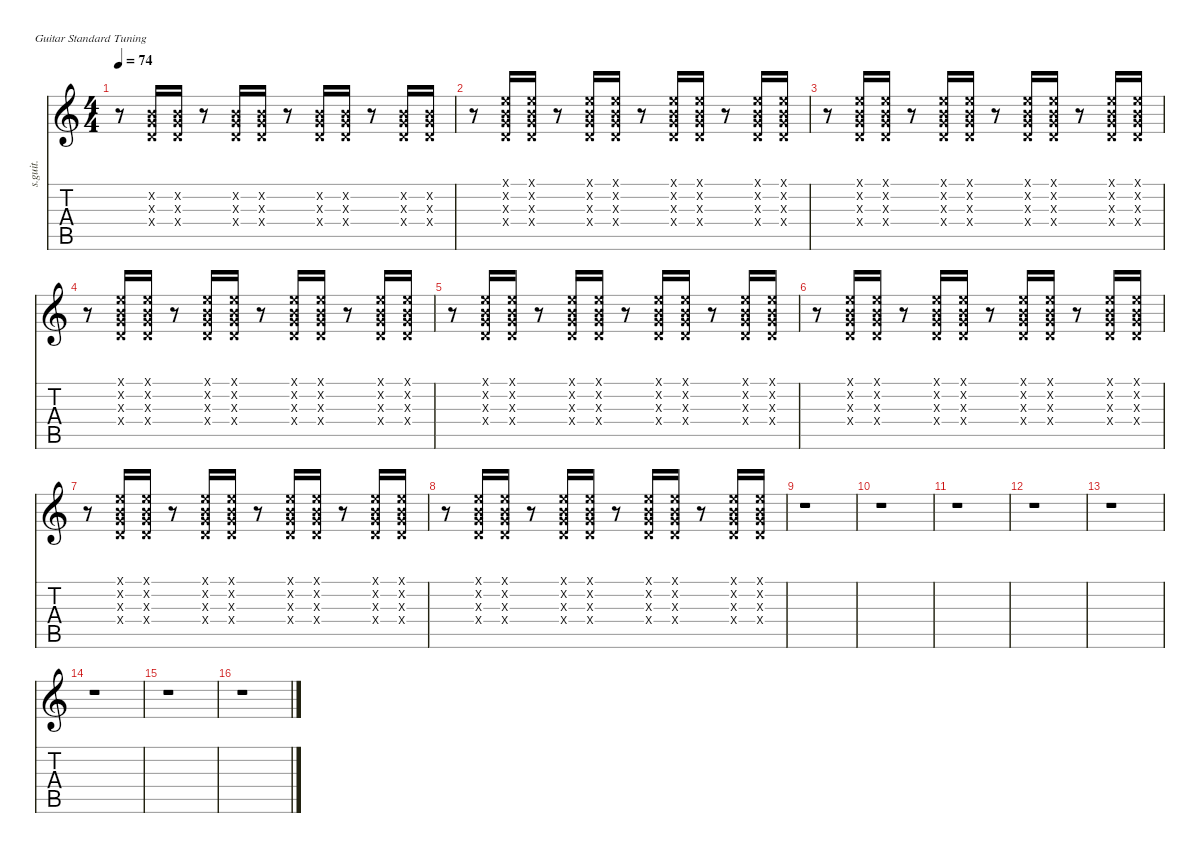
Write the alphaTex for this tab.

\defaultSystemsLayout 4
\hideDynamics
\bracketExtendMode nobrackets
\track ("Joe Walsh - Overdubs" "s.guit.") {instrument overdrivenguitar}
\staff {score tabs}
\tuning (E4 B3 G3 D3 A2 E2)
\ts (4 4)
\tempo 74
\clef g2
\ks c
r.8{dy f} (0.2{x} 0.3{x} 0.4{x}).16{lyrics (0 "") lyrics (1 "") lyrics (2 "") lyrics (3 "") lyrics (4 "")} (0.2{x} 0.3{x} 0.4{x}).16{lyrics (0 "") lyrics (1 "") lyrics (2 "") lyrics (3 "") lyrics (4 "")} r.8 (0.2{x} 0.3{x} 0.4{x}).16{lyrics (0 "") lyrics (1 "") lyrics (2 "") lyrics (3 "") lyrics (4 "")} (0.2{x} 0.3{x} 0.4{x}).16{lyrics (0 "") lyrics (1 "") lyrics (2 "") lyrics (3 "") lyrics (4 "")} r.8 (0.2{x} 0.3{x} 0.4{x}).16{lyrics (0 "") lyrics (1 "") lyrics (2 "") lyrics (3 "") lyrics (4 "")} (0.2{x} 0.3{x} 0.4{x}).16{lyrics (0 "") lyrics (1 "") lyrics (2 "") lyrics (3 "") lyrics (4 "")} r.8 (0.2{x} 0.3{x} 0.4{x}).16{lyrics (0 "") lyrics (1 "") lyrics (2 "") lyrics (3 "") lyrics (4 "")} (0.2{x} 0.3{x} 0.4{x}).16{lyrics (0 "") lyrics (1 "") lyrics (2 "") lyrics (3 "") lyrics (4 "")} |
r.8 (0.1{x} 0.2{x} 0.3{x} 0.4{x}).16{lyrics (0 "") lyrics (1 "") lyrics (2 "") lyrics (3 "") lyrics (4 "")} (0.1{x} 0.2{x} 0.3{x} 0.4{x}).16{lyrics (0 "") lyrics (1 "") lyrics (2 "") lyrics (3 "") lyrics (4 "")} r.8 (0.1{x} 0.2{x} 0.3{x} 0.4{x}).16{lyrics (0 "") lyrics (1 "") lyrics (2 "") lyrics (3 "") lyrics (4 "")} (0.1{x} 0.2{x} 0.3{x} 0.4{x}).16{lyrics (0 "") lyrics (1 "") lyrics (2 "") lyrics (3 "") lyrics (4 "")} r.8 (0.1{x} 0.2{x} 0.3{x} 0.4{x}).16{lyrics (0 "") lyrics (1 "") lyrics (2 "") lyrics (3 "") lyrics (4 "")} (0.1{x} 0.2{x} 0.3{x} 0.4{x}).16{lyrics (0 "") lyrics (1 "") lyrics (2 "") lyrics (3 "") lyrics (4 "")} r.8 (0.1{x} 0.2{x} 0.3{x} 0.4{x}).16{lyrics (0 "") lyrics (1 "") lyrics (2 "") lyrics (3 "") lyrics (4 "")} (0.1{x} 0.2{x} 0.3{x} 0.4{x}).16{lyrics (0 "") lyrics (1 "") lyrics (2 "") lyrics (3 "") lyrics (4 "")} |
r.8 (0.1{x} 0.2{x} 0.3{x} 0.4{x}).16{lyrics (0 "") lyrics (1 "") lyrics (2 "") lyrics (3 "") lyrics (4 "")} (0.1{x} 0.2{x} 0.3{x} 0.4{x}).16{lyrics (0 "") lyrics (1 "") lyrics (2 "") lyrics (3 "") lyrics (4 "")} r.8 (0.1{x} 0.2{x} 0.3{x} 0.4{x}).16{lyrics (0 "") lyrics (1 "") lyrics (2 "") lyrics (3 "") lyrics (4 "")} (0.1{x} 0.2{x} 0.3{x} 0.4{x}).16{lyrics (0 "") lyrics (1 "") lyrics (2 "") lyrics (3 "") lyrics (4 "")} r.8 (0.1{x} 0.2{x} 0.3{x} 0.4{x}).16{lyrics (0 "") lyrics (1 "") lyrics (2 "") lyrics (3 "") lyrics (4 "")} (0.1{x} 0.2{x} 0.3{x} 0.4{x}).16{lyrics (0 "") lyrics (1 "") lyrics (2 "") lyrics (3 "") lyrics (4 "")} r.8 (0.1{x} 0.2{x} 0.3{x} 0.4{x}).16{lyrics (0 "") lyrics (1 "") lyrics (2 "") lyrics (3 "") lyrics (4 "")} (0.1{x} 0.2{x} 0.3{x} 0.4{x}).16{lyrics (0 "") lyrics (1 "") lyrics (2 "") lyrics (3 "") lyrics (4 "")} |
r.8 (0.1{x} 0.2{x} 0.3{x} 0.4{x}).16{lyrics (0 "") lyrics (1 "") lyrics (2 "") lyrics (3 "") lyrics (4 "")} (0.1{x} 0.2{x} 0.3{x} 0.4{x}).16{lyrics (0 "") lyrics (1 "") lyrics (2 "") lyrics (3 "") lyrics (4 "")} r.8 (0.1{x} 0.2{x} 0.3{x} 0.4{x}).16{lyrics (0 "") lyrics (1 "") lyrics (2 "") lyrics (3 "") lyrics (4 "")} (0.1{x} 0.2{x} 0.3{x} 0.4{x}).16{lyrics (0 "") lyrics (1 "") lyrics (2 "") lyrics (3 "") lyrics (4 "")} r.8 (0.1{x} 0.2{x} 0.3{x} 0.4{x}).16{lyrics (0 "") lyrics (1 "") lyrics (2 "") lyrics (3 "") lyrics (4 "")} (0.1{x} 0.2{x} 0.3{x} 0.4{x}).16{lyrics (0 "") lyrics (1 "") lyrics (2 "") lyrics (3 "") lyrics (4 "")} r.8 (0.1{x} 0.2{x} 0.3{x} 0.4{x}).16{lyrics (0 "") lyrics (1 "") lyrics (2 "") lyrics (3 "") lyrics (4 "")} (0.1{x} 0.2{x} 0.3{x} 0.4{x}).16{lyrics (0 "") lyrics (1 "") lyrics (2 "") lyrics (3 "") lyrics (4 "")} |
r.8 (0.1{x} 0.2{x} 0.3{x} 0.4{x}).16{lyrics (0 "") lyrics (1 "") lyrics (2 "") lyrics (3 "") lyrics (4 "")} (0.1{x} 0.2{x} 0.3{x} 0.4{x}).16{lyrics (0 "") lyrics (1 "") lyrics (2 "") lyrics (3 "") lyrics (4 "")} r.8 (0.1{x} 0.2{x} 0.3{x} 0.4{x}).16{lyrics (0 "") lyrics (1 "") lyrics (2 "") lyrics (3 "") lyrics (4 "")} (0.1{x} 0.2{x} 0.3{x} 0.4{x}).16{lyrics (0 "") lyrics (1 "") lyrics (2 "") lyrics (3 "") lyrics (4 "")} r.8 (0.1{x} 0.2{x} 0.3{x} 0.4{x}).16{lyrics (0 "") lyrics (1 "") lyrics (2 "") lyrics (3 "") lyrics (4 "")} (0.1{x} 0.2{x} 0.3{x} 0.4{x}).16{lyrics (0 "") lyrics (1 "") lyrics (2 "") lyrics (3 "") lyrics (4 "")} r.8 (0.1{x} 0.2{x} 0.3{x} 0.4{x}).16{lyrics (0 "") lyrics (1 "") lyrics (2 "") lyrics (3 "") lyrics (4 "")} (0.1{x} 0.2{x} 0.3{x} 0.4{x}).16{lyrics (0 "") lyrics (1 "") lyrics (2 "") lyrics (3 "") lyrics (4 "")} |
r.8 (0.1{x} 0.2{x} 0.3{x} 0.4{x}).16{lyrics (0 "") lyrics (1 "") lyrics (2 "") lyrics (3 "") lyrics (4 "")} (0.1{x} 0.2{x} 0.3{x} 0.4{x}).16{lyrics (0 "") lyrics (1 "") lyrics (2 "") lyrics (3 "") lyrics (4 "")} r.8 (0.1{x} 0.2{x} 0.3{x} 0.4{x}).16{lyrics (0 "") lyrics (1 "") lyrics (2 "") lyrics (3 "") lyrics (4 "")} (0.1{x} 0.2{x} 0.3{x} 0.4{x}).16{lyrics (0 "") lyrics (1 "") lyrics (2 "") lyrics (3 "") lyrics (4 "")} r.8 (0.1{x} 0.2{x} 0.3{x} 0.4{x}).16{lyrics (0 "") lyrics (1 "") lyrics (2 "") lyrics (3 "") lyrics (4 "")} (0.1{x} 0.2{x} 0.3{x} 0.4{x}).16{lyrics (0 "") lyrics (1 "") lyrics (2 "") lyrics (3 "") lyrics (4 "")} r.8 (0.1{x} 0.2{x} 0.3{x} 0.4{x}).16{lyrics (0 "") lyrics (1 "") lyrics (2 "") lyrics (3 "") lyrics (4 "")} (0.1{x} 0.2{x} 0.3{x} 0.4{x}).16{lyrics (0 "") lyrics (1 "") lyrics (2 "") lyrics (3 "") lyrics (4 "")} |
r.8 (0.1{x} 0.2{x} 0.3{x} 0.4{x}).16{lyrics (0 "") lyrics (1 "") lyrics (2 "") lyrics (3 "") lyrics (4 "")} (0.1{x} 0.2{x} 0.3{x} 0.4{x}).16{lyrics (0 "") lyrics (1 "") lyrics (2 "") lyrics (3 "") lyrics (4 "")} r.8 (0.1{x} 0.2{x} 0.3{x} 0.4{x}).16{lyrics (0 "") lyrics (1 "") lyrics (2 "") lyrics (3 "") lyrics (4 "")} (0.1{x} 0.2{x} 0.3{x} 0.4{x}).16{lyrics (0 "") lyrics (1 "") lyrics (2 "") lyrics (3 "") lyrics (4 "")} r.8 (0.1{x} 0.2{x} 0.3{x} 0.4{x}).16{lyrics (0 "") lyrics (1 "") lyrics (2 "") lyrics (3 "") lyrics (4 "")} (0.1{x} 0.2{x} 0.3{x} 0.4{x}).16{lyrics (0 "") lyrics (1 "") lyrics (2 "") lyrics (3 "") lyrics (4 "")} r.8 (0.1{x} 0.2{x} 0.3{x} 0.4{x}).16{lyrics (0 "") lyrics (1 "") lyrics (2 "") lyrics (3 "") lyrics (4 "")} (0.1{x} 0.2{x} 0.3{x} 0.4{x}).16{lyrics (0 "") lyrics (1 "") lyrics (2 "") lyrics (3 "") lyrics (4 "")} |
r.8 (0.1{x} 0.2{x} 0.3{x} 0.4{x}).16{lyrics (0 "") lyrics (1 "") lyrics (2 "") lyrics (3 "") lyrics (4 "")} (0.1{x} 0.2{x} 0.3{x} 0.4{x}).16{lyrics (0 "") lyrics (1 "") lyrics (2 "") lyrics (3 "") lyrics (4 "")} r.8 (0.1{x} 0.2{x} 0.3{x} 0.4{x}).16{lyrics (0 "") lyrics (1 "") lyrics (2 "") lyrics (3 "") lyrics (4 "")} (0.1{x} 0.2{x} 0.3{x} 0.4{x}).16{lyrics (0 "") lyrics (1 "") lyrics (2 "") lyrics (3 "") lyrics (4 "")} r.8 (0.1{x} 0.2{x} 0.3{x} 0.4{x}).16{lyrics (0 "") lyrics (1 "") lyrics (2 "") lyrics (3 "") lyrics (4 "")} (0.1{x} 0.2{x} 0.3{x} 0.4{x}).16{lyrics (0 "") lyrics (1 "") lyrics (2 "") lyrics (3 "") lyrics (4 "")} r.8 (0.1{x} 0.2{x} 0.3{x} 0.4{x}).16{lyrics (0 "") lyrics (1 "") lyrics (2 "") lyrics (3 "") lyrics (4 "")} (0.1{x} 0.2{x} 0.3{x} 0.4{x}).16{lyrics (0 "") lyrics (1 "") lyrics (2 "") lyrics (3 "") lyrics (4 "")} |
r.1 |
r.1 |
r.1 |
r.1 |
r.1 |
r.1 |
r.1 |
r.1
